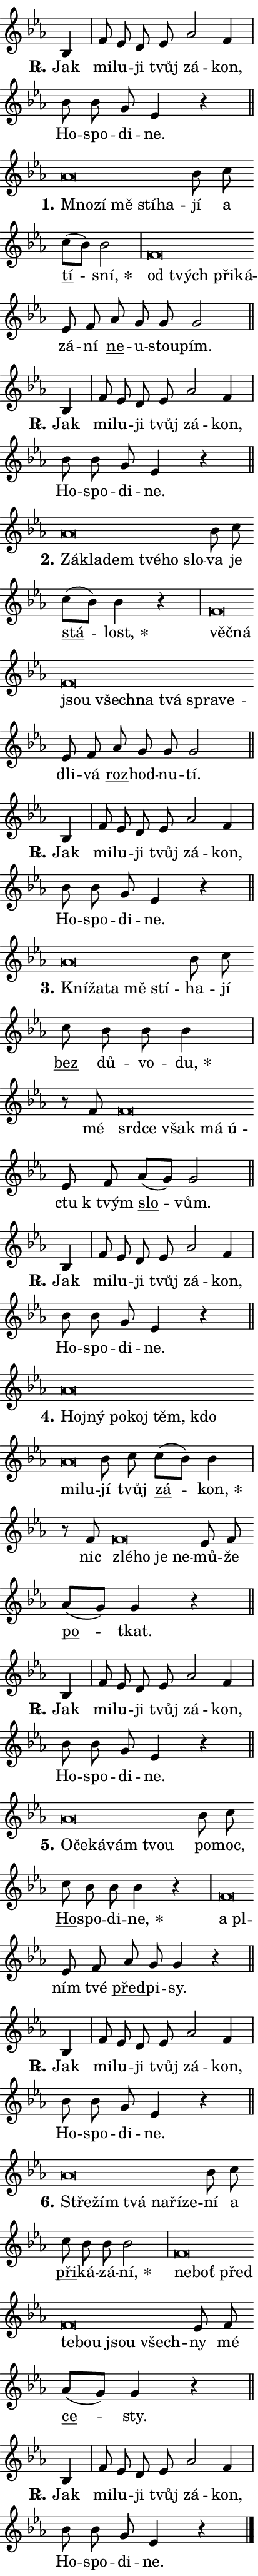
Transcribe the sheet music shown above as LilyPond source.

\version "2.24.0"
\header { tagline = "" }
\paper {
  indent = 0\cm
  top-margin = 0\cm
  right-margin = 0.13\cm % to fit lyric hyphens
  bottom-margin = 0\cm
  left-margin = 0\cm
  paper-width = 7\cm
  page-breaking = #ly:one-page-breaking
  system-system-spacing.basic-distance = #11
  score-system-spacing.basic-distance = #11
  ragged-last = ##f
}


%% Author: Thomas Morley
%% https://lists.gnu.org/archive/html/lilypond-user/2020-05/msg00002.html
#(define (line-position grob)
"Returns position of @var[grob} in current system:
   @code{'start}, if at first time-step
   @code{'end}, if at last time-step
   @code{'middle} otherwise
"
  (let* ((col (ly:item-get-column grob))
         (ln (ly:grob-object col 'left-neighbor))
         (rn (ly:grob-object col 'right-neighbor))
         (col-to-check-left (if (ly:grob? ln) ln col))
         (col-to-check-right (if (ly:grob? rn) rn col))
         (break-dir-left
           (and
             (ly:grob-property col-to-check-left 'non-musical #f)
             (ly:item-break-dir col-to-check-left)))
         (break-dir-right
           (and
             (ly:grob-property col-to-check-right 'non-musical #f)
             (ly:item-break-dir col-to-check-right))))
        (cond ((eqv? 1 break-dir-left) 'start)
              ((eqv? -1 break-dir-right) 'end)
              (else 'middle))))

#(define (tranparent-at-line-position vctor)
  (lambda (grob)
  "Relying on @code{line-position} select the relevant enry from @var{vctor}.
Used to determine transparency,"
    (case (line-position grob)
      ((end) (not (vector-ref vctor 0)))
      ((middle) (not (vector-ref vctor 1)))
      ((start) (not (vector-ref vctor 2))))))

noteHeadBreakVisibility =
#(define-music-function (break-visibility)(vector?)
"Makes @code{NoteHead}s transparent relying on @var{break-visibility}"
#{
  \override NoteHead.transparent =
    #(tranparent-at-line-position break-visibility)
#})

#(define delete-ledgers-for-transparent-note-heads
  (lambda (grob)
    "Reads whether a @code{NoteHead} is transparent.
If so this @code{NoteHead} is removed from @code{'note-heads} from
@var{grob}, which is supposed to be @code{LedgerLineSpanner}.
As a result ledgers are not printed for this @code{NoteHead}"
    (let* ((nhds-array (ly:grob-object grob 'note-heads))
           (nhds-list
             (if (ly:grob-array? nhds-array)
                 (ly:grob-array->list nhds-array)
                 '()))
           ;; Relies on the transparent-property being done before
           ;; Staff.LedgerLineSpanner.after-line-breaking is executed.
           ;; This is fragile ...
           (to-keep
             (remove
               (lambda (nhd)
                 (ly:grob-property nhd 'transparent #f))
               nhds-list)))
      ;; TODO find a better method to iterate over grob-arrays, similiar
      ;; to filter/remove etc for lists
      ;; For now rebuilt from scratch
      (set! (ly:grob-object grob 'note-heads)  '())
      (for-each
        (lambda (nhd)
          (ly:pointer-group-interface::add-grob grob 'note-heads nhd))
        to-keep))))

squashNotes = {
  \override NoteHead.X-extent = #'(-0.2 . 0.2)
  \override NoteHead.Y-extent = #'(-0.75 . 0)
  \override NoteHead.stencil =
    #(lambda (grob)
       (let ((pos (ly:grob-property grob 'staff-position)))
         (begin
           (if (< pos -7) (display "ERROR: Lower brevis then expected\n") (display "OK: Expected brevis position\n"))
           (if (<= pos -6) ly:text-interface::print ly:note-head::print))))
}
unSquashNotes = {
  \revert NoteHead.X-extent
  \revert NoteHead.Y-extent
  \revert NoteHead.stencil
}

hideNotes = \noteHeadBreakVisibility #begin-of-line-visible
unHideNotes = \noteHeadBreakVisibility #all-visible

% work-around for resetting accidentals
% https://lilypond.org/doc/v2.23/Documentation/notation/displaying-rhythms#unmetered-music
cadenzaMeasure = {
  \cadenzaOff
  \partial 1024 s1024
  \cadenzaOn
}

#(define-markup-command (accent layout props text) (markup?)
  "Underline accented syllable"
  (interpret-markup layout props
    #{\markup \override #'(offset . 4.3) \underline { #text }#}))

responsum = \markup \concat {
  "R" \hspace #-1.05 \path #0.1 #'((moveto 0 0.07) (lineto 0.9 0.8)) \hspace #0.05 "."
}

spaceSize = #0.6828661417322834 % exact space size for TeX Gyre Schola

\layout {
  \context {
    \Staff
    \remove "Time_signature_engraver"
    \override LedgerLineSpanner.after-line-breaking = #delete-ledgers-for-transparent-note-heads
  }
  \context {
    \Lyrics {
      \override LyricSpace.minimum-distance = \spaceSize
      \override LyricText.font-name = #"TeX Gyre Schola"
      \override LyricText.font-size = 1
      \override StanzaNumber.font-name = #"TeX Gyre Schola Bold"
      \override StanzaNumber.font-size = 1
    }
  }
  \context {
    \Score 
    \override NoteHead.text =
      #(lambda (grob) 
        (let ((pos (ly:grob-property grob 'staff-position)))
          #{\markup {
            \combine
              \halign #-0.55 \raise #(if (= pos -6) 0 0.5) \override #'(thickness . 2) \draw-line #'(3.2 . 0)
              \musicglyph "noteheads.sM1"
          }#}))
  }
}

% magnetic-lyrics.ily
%
%   written by
%     Jean Abou Samra <jean@abou-samra.fr>
%     Werner Lemberg <wl@gnu.org>
%
%   adapted by
%     Jiri Hon <jiri.hon@gmail.com>
%
% Version 2022-Apr-15

% https://www.mail-archive.com/lilypond-user@gnu.org/msg149350.html

#(define (Left_hyphen_pointer_engraver context)
   "Collect syllable-hyphen-syllable occurrences in lyrics and store
them in properties.  This engraver only looks to the left.  For
example, if the lyrics input is @code{foo -- bar}, it does the
following.

@itemize @bullet
@item
Set the @code{text} property of the @code{LyricHyphen} grob between
@q{foo} and @q{bar} to @code{foo}.

@item
Set the @code{left-hyphen} property of the @code{LyricText} grob with
text @q{foo} to the @code{LyricHyphen} grob between @q{foo} and
@q{bar}.
@end itemize

Use this auxiliary engraver in combination with the
@code{lyric-@/text::@/apply-@/magnetic-@/offset!} hook."
   (let ((hyphen #f)
         (text #f))
     (make-engraver
      (acknowledgers
       ((lyric-syllable-interface engraver grob source-engraver)
        (set! text grob)))
      (end-acknowledgers
       ((lyric-hyphen-interface engraver grob source-engraver)
        ;(when (not (grob::has-interface grob 'lyric-space-interface))
          (set! hyphen grob)));)
      ((stop-translation-timestep engraver)
       (when (and text hyphen)
         (ly:grob-set-object! text 'left-hyphen hyphen))
       (set! text #f)
       (set! hyphen #f)))))

#(define (lyric-text::apply-magnetic-offset! grob)
   "If the space between two syllables is less than the value in
property @code{LyricText@/.details@/.squash-threshold}, move the right
syllable to the left so that it gets concatenated with the left
syllable.

Use this function as a hook for
@code{LyricText@/.after-@/line-@/breaking} if the
@code{Left_@/hyphen_@/pointer_@/engraver} is active."
   (let ((hyphen (ly:grob-object grob 'left-hyphen #f)))
     (when hyphen
       (let ((left-text (ly:spanner-bound hyphen LEFT)))
         (when (grob::has-interface left-text 'lyric-syllable-interface)
           (let* ((common (ly:grob-common-refpoint grob left-text X))
                  (this-x-ext (ly:grob-extent grob common X))
                  (left-x-ext
                   (begin
                     ;; Trigger magnetism for left-text.
                     (ly:grob-property left-text 'after-line-breaking)
                     (ly:grob-extent left-text common X)))
                  ;; `delta` is the gap width between two syllables.
                  (delta (- (interval-start this-x-ext)
                            (interval-end left-x-ext)))
                  (details (ly:grob-property grob 'details))
                  (threshold (assoc-get 'squash-threshold details 0.2)))
             (when (< delta threshold)
               (let* (;; We have to manipulate the input text so that
                      ;; ligatures crossing syllable boundaries are not
                      ;; disabled.  For languages based on the Latin
                      ;; script this is essentially a beautification.
                      ;; However, for non-Western scripts it can be a
                      ;; necessity.
                      (lt (ly:grob-property left-text 'text))
                      (rt (ly:grob-property grob 'text))
                      (is-space (grob::has-interface hyphen 'lyric-space-interface))
                      (space (if is-space " " ""))
                      (extra-delta (if is-space spaceSize 0))
                      ;; Append new syllable.
                      (ltrt-space (if (and (string? lt) (string? rt))
                                (string-append lt space rt)
                                (make-concat-markup (list lt space rt))))
                      ;; Right-align `ltrt` to the right side.
                      (ltrt-space-markup (grob-interpret-markup
                               grob
                               (make-translate-markup
                                (cons (interval-length this-x-ext) 0)
                                (make-right-align-markup ltrt-space)))))
                 (begin
                   ;; Don't print `left-text`.
                   (ly:grob-set-property! left-text 'stencil #f)
                   ;; Set text and stencil (which holds all collected
                   ;; syllables so far) and shift it to the left.
                   (ly:grob-set-property! grob 'text ltrt-space)
                   (ly:grob-set-property! grob 'stencil ltrt-space-markup)
                   (ly:grob-translate-axis! grob (- (- delta extra-delta)) X))))))))))


#(define (lyric-hyphen::displace-bounds-first grob)
   ;; Make very sure this callback isn't triggered too early.
   (let ((left (ly:spanner-bound grob LEFT))
         (right (ly:spanner-bound grob RIGHT)))
     (ly:grob-property left 'after-line-breaking)
     (ly:grob-property right 'after-line-breaking)
     (ly:lyric-hyphen::print grob)))

squashThreshold = #0.4

\layout {
  \context {
    \Lyrics
    \consists #Left_hyphen_pointer_engraver
    \override LyricText.after-line-breaking =
      #lyric-text::apply-magnetic-offset!
    \override LyricHyphen.stencil = #lyric-hyphen::displace-bounds-first
    \override LyricText.details.squash-threshold = \squashThreshold
    \override LyricHyphen.minimum-distance = 0
    \override LyricHyphen.minimum-length = \squashThreshold
  }
}

squashText = \override LyricText.details.squash-threshold = 9999
unSquashText = \override LyricText.details.squash-threshold = \squashThreshold

leftText = \override LyricText.self-alignment-X = #LEFT
unLeftText = \revert LyricText.self-alignment-X

starOffset = #(lambda (grob) 
                (let ((x_offset (ly:self-alignment-interface::aligned-on-x-parent grob)))
                  (if (= x_offset 0) 0 (+ x_offset 1.2))))

star = #(define-music-function (syllable)(string?)
"Append star separator at the end of a syllable"
#{
  \once \override LyricText.X-offset = #starOffset
  \lyricmode { \markup {
    #syllable
    \override #'((font-name . "TeX Gyre Schola Bold")) \hspace #0.2 \lower #0.65 \larger "*"
  } }
#})

starAccent = #(define-music-function (syllable)(string?)
"Append star separator at the end of a syllable and make accent"
#{
  \once \override LyricText.X-offset = #starOffset
  \lyricmode { \markup {
    \accent #syllable
    \override #'((font-name . "TeX Gyre Schola Bold")) \hspace #0.2 \lower #0.65 \larger "*"
  } }
#})

breath = #(define-music-function (syllable)(string?)
"Append breathing indicator at the end of a syllable"
#{
  \lyricmode { \markup { #syllable "+" } }
#})

optionalBreath = #(define-music-function (syllable)(string?)
"Append optional breathing indicator at the end of a syllable"
#{
  \lyricmode { \markup { #syllable "(+)" } }
#})


\score {
    <<
        \new Voice = "melody" { \cadenzaOn \key es \major \relative { bes4 \cadenzaMeasure \bar "|" f'8 es d es as2 f4 \cadenzaMeasure \bar "|" bes8 bes g es4 r \cadenzaMeasure \bar "||" \break } }
        \new Lyrics \lyricsto "melody" { \lyricmode { \set stanza = \responsum
Jak mi -- lu -- ji tvůj zá -- kon, Ho -- spo -- di -- ne. } }
    >>
    \layout {}
}

\score {
    <<
        \new Voice = "melody" { \cadenzaOn \key es \major \relative { \squashNotes as'\breve*1/16 \hideNotes \breve*1/16 \bar "" \breve*1/16 \bar "" \breve*1/16 \breve*1/16 \bar "" \unHideNotes \unSquashNotes bes8 c \bar "" c[( bes)] bes2 \cadenzaMeasure \bar "|" \squashNotes f\breve*1/16 \hideNotes \breve*1/16 \bar "" \breve*1/16 \breve*1/16 \bar "" \unHideNotes \unSquashNotes es8 f \bar "" as g g g2 \cadenzaMeasure \bar "||" \break } }
        \new Lyrics \lyricsto "melody" { \lyricmode { \set stanza = "1."
\leftText Mno -- \squashText zí mě stí -- ha -- \unLeftText \unSquashText jí a \markup \accent tí -- \star sní, \leftText od \squashText tvých při -- ká -- \unLeftText \unSquashText zá -- ní \markup \accent ne -- u -- stou -- pím. } }
    >>
    \layout {}
}

\score {
    <<
        \new Voice = "melody" { \cadenzaOn \key es \major \relative { bes4 \cadenzaMeasure \bar "|" f'8 es d es as2 f4 \cadenzaMeasure \bar "|" bes8 bes g es4 r \cadenzaMeasure \bar "||" \break } }
        \new Lyrics \lyricsto "melody" { \lyricmode { \set stanza = \responsum
Jak mi -- lu -- ji tvůj zá -- kon, Ho -- spo -- di -- ne. } }
    >>
    \layout {}
}

\score {
    <<
        \new Voice = "melody" { \cadenzaOn \key es \major \relative { \squashNotes as'\breve*1/16 \hideNotes \breve*1/16 \bar "" \breve*1/16 \bar "" \breve*1/16 \bar "" \breve*1/16 \breve*1/16 \bar "" \unHideNotes \unSquashNotes bes8 c \bar "" c[( bes)] bes4 r \cadenzaMeasure \bar "|" \squashNotes f\breve*1/16 \hideNotes \breve*1/16 \bar "" \breve*1/16 \bar "" \breve*1/16 \bar "" \breve*1/16 \bar "" \breve*1/16 \bar "" \breve*1/16 \breve*1/16 \bar "" \unHideNotes \unSquashNotes es8 f \bar "" as g g g2 \cadenzaMeasure \bar "||" \break } }
        \new Lyrics \lyricsto "melody" { \lyricmode { \set stanza = "2."
\leftText Zá -- \squashText kla -- dem tvé -- ho slo -- \unLeftText \unSquashText va je \markup \accent stá -- \star lost, \leftText věč -- \squashText ná jsou všech -- na tvá spra -- ve -- \unLeftText \unSquashText dli -- vá \markup \accent roz -- hod -- nu -- tí. } }
    >>
    \layout {}
}

\score {
    <<
        \new Voice = "melody" { \cadenzaOn \key es \major \relative { bes4 \cadenzaMeasure \bar "|" f'8 es d es as2 f4 \cadenzaMeasure \bar "|" bes8 bes g es4 r \cadenzaMeasure \bar "||" \break } }
        \new Lyrics \lyricsto "melody" { \lyricmode { \set stanza = \responsum
Jak mi -- lu -- ji tvůj zá -- kon, Ho -- spo -- di -- ne. } }
    >>
    \layout {}
}

\score {
    <<
        \new Voice = "melody" { \cadenzaOn \key es \major \relative { \squashNotes as'\breve*1/16 \hideNotes \breve*1/16 \bar "" \breve*1/16 \bar "" \breve*1/16 \breve*1/16 \bar "" \unHideNotes \unSquashNotes bes8 c \bar "" c bes bes bes4 \cadenzaMeasure \bar "|" r8 f8 \squashNotes f\breve*1/16 \hideNotes \breve*1/16 \bar "" \breve*1/16 \bar "" \breve*1/16 \breve*1/16 \bar "" \unHideNotes \unSquashNotes es8 f \bar "" as[( g)] g2 \cadenzaMeasure \bar "||" \break } }
        \new Lyrics \lyricsto "melody" { \lyricmode { \set stanza = "3."
\leftText Kní -- \squashText ža -- ta mě stí -- \unLeftText \unSquashText ha -- jí \markup \accent bez dů -- vo -- \star du, mé \leftText srd -- \squashText ce však má ú -- \unLeftText \unSquashText ctu "k tvým" \markup \accent slo -- vům. } }
    >>
    \layout {}
}

\score {
    <<
        \new Voice = "melody" { \cadenzaOn \key es \major \relative { bes4 \cadenzaMeasure \bar "|" f'8 es d es as2 f4 \cadenzaMeasure \bar "|" bes8 bes g es4 r \cadenzaMeasure \bar "||" \break } }
        \new Lyrics \lyricsto "melody" { \lyricmode { \set stanza = \responsum
Jak mi -- lu -- ji tvůj zá -- kon, Ho -- spo -- di -- ne. } }
    >>
    \layout {}
}

\score {
    <<
        \new Voice = "melody" { \cadenzaOn \key es \major \relative { \squashNotes as'\breve*1/16 \hideNotes \breve*1/16 \bar "" \breve*1/16 \bar "" \breve*1/16 \bar "" \breve*1/16 \bar "" \breve*1/16 \bar "" \breve*1/16 \breve*1/16 \bar "" \unHideNotes \unSquashNotes bes8 c \bar "" c[( bes)] bes4 \cadenzaMeasure \bar "|" r8 f8 \squashNotes f\breve*1/16 \hideNotes \breve*1/16 \bar "" \breve*1/16 \breve*1/16 \bar "" \unHideNotes \unSquashNotes es8 f \bar "" as[( g)] g4 r \cadenzaMeasure \bar "||" \break } }
        \new Lyrics \lyricsto "melody" { \lyricmode { \set stanza = "4."
\leftText Hoj -- \squashText ný po -- koj těm, kdo mi -- lu -- \unLeftText \unSquashText jí tvůj \markup \accent zá -- \star kon, nic \leftText zlé -- \squashText ho je ne -- \unLeftText \unSquashText mů -- že \markup \accent po -- tkat. } }
    >>
    \layout {}
}

\score {
    <<
        \new Voice = "melody" { \cadenzaOn \key es \major \relative { bes4 \cadenzaMeasure \bar "|" f'8 es d es as2 f4 \cadenzaMeasure \bar "|" bes8 bes g es4 r \cadenzaMeasure \bar "||" \break } }
        \new Lyrics \lyricsto "melody" { \lyricmode { \set stanza = \responsum
Jak mi -- lu -- ji tvůj zá -- kon, Ho -- spo -- di -- ne. } }
    >>
    \layout {}
}

\score {
    <<
        \new Voice = "melody" { \cadenzaOn \key es \major \relative { \squashNotes as'\breve*1/16 \hideNotes \breve*1/16 \bar "" \breve*1/16 \bar "" \breve*1/16 \breve*1/16 \bar "" \unHideNotes \unSquashNotes bes8 c \bar "" c bes bes bes4 r \cadenzaMeasure \bar "|" \squashNotes f\breve*1/16 \hideNotes \breve*1/16 \bar "" \unHideNotes \unSquashNotes es8 f \bar "" as g g4 r \cadenzaMeasure \bar "||" \break } }
        \new Lyrics \lyricsto "melody" { \lyricmode { \set stanza = "5."
\leftText O -- \squashText če -- ká -- vám tvou \unLeftText \unSquashText po -- moc, \markup \accent Ho -- spo -- di -- \star ne, \leftText a \squashText pl -- \unLeftText \unSquashText ním tvé \markup \accent před -- pi -- sy. } }
    >>
    \layout {}
}

\score {
    <<
        \new Voice = "melody" { \cadenzaOn \key es \major \relative { bes4 \cadenzaMeasure \bar "|" f'8 es d es as2 f4 \cadenzaMeasure \bar "|" bes8 bes g es4 r \cadenzaMeasure \bar "||" \break } }
        \new Lyrics \lyricsto "melody" { \lyricmode { \set stanza = \responsum
Jak mi -- lu -- ji tvůj zá -- kon, Ho -- spo -- di -- ne. } }
    >>
    \layout {}
}

\score {
    <<
        \new Voice = "melody" { \cadenzaOn \key es \major \relative { \squashNotes as'\breve*1/16 \hideNotes \breve*1/16 \bar "" \breve*1/16 \bar "" \breve*1/16 \bar "" \breve*1/16 \breve*1/16 \bar "" \unHideNotes \unSquashNotes bes8 c \bar "" c bes bes bes2 \cadenzaMeasure \bar "|" \squashNotes f\breve*1/16 \hideNotes \breve*1/16 \bar "" \breve*1/16 \bar "" \breve*1/16 \bar "" \breve*1/16 \bar "" \breve*1/16 \breve*1/16 \bar "" \unHideNotes \unSquashNotes es8 f \bar "" as[( g)] g4 r \cadenzaMeasure \bar "||" \break } }
        \new Lyrics \lyricsto "melody" { \lyricmode { \set stanza = "6."
\leftText Stře -- \squashText žím tvá na -- ří -- ze -- \unLeftText \unSquashText ní a \markup \accent při -- ká -- zá -- \star ní, \leftText ne -- \squashText boť před te -- bou jsou všech -- \unLeftText \unSquashText ny mé \markup \accent ce -- sty. } }
    >>
    \layout {}
}

\score {
    <<
        \new Voice = "melody" { \cadenzaOn \key es \major \relative { bes4 \cadenzaMeasure \bar "|" f'8 es d es as2 f4 \cadenzaMeasure \bar "|" bes8 bes g es4 r \cadenzaMeasure \bar "||" \break } \bar "|." }
        \new Lyrics \lyricsto "melody" { \lyricmode { \set stanza = \responsum
Jak mi -- lu -- ji tvůj zá -- kon, Ho -- spo -- di -- ne. } }
    >>
    \layout {}
}
